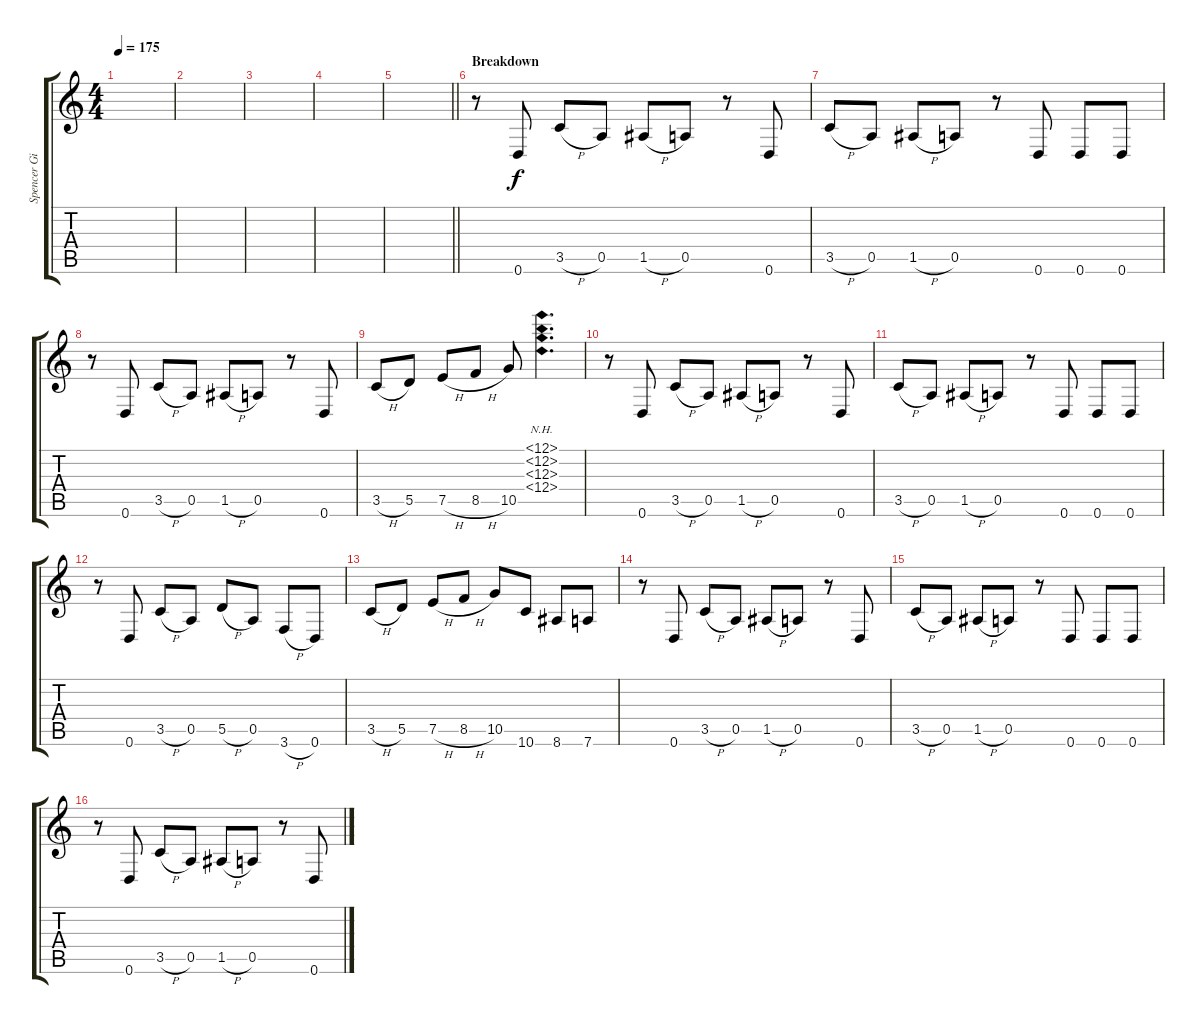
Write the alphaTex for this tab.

\track ("Spencer Gill - Doubled" "Spencer Gi") {instrument overdrivenguitar}
\staff {score tabs}
\tuning (E4 B3 G3 D3 A2 D2) {hide}
\ts (4 4)
\tempo 175
\clef g2
\ks c
|
|
|
|
\barLineRight lightlight
|
\section ("" "Breakdown")
r.8 0.6.8 3.5{h}.8 0.5.8 1.5{h}.8 0.5.8 r.8 0.6.8 |
3.5{h}.8 0.5.8 1.5{h}.8 0.5.8 r.8 0.6.8 0.6.8 0.6.8 |
r.8 0.6.8 3.5{h}.8 0.5.8 1.5{h}.8 0.5.8 r.8 0.6.8 |
3.5{h}.8 5.5.8 7.5{h}.8 8.5{h}.8 10.5.8 (12.1{nh} 12.2{nh} 12.3{nh} 12.4{nh}).4{d} |
r.8 0.6.8 3.5{h}.8 0.5.8 1.5{h}.8 0.5.8 r.8 0.6.8 |
3.5{h}.8 0.5.8 1.5{h}.8 0.5.8 r.8 0.6.8 0.6.8 0.6.8 |
r.8 0.6.8 3.5{h}.8 0.5.8 5.5{h}.8 0.5.8 3.6{h}.8 0.6.8 |
3.5{h}.8 5.5.8 7.5{h}.8 8.5{h}.8 10.5.8 10.6.8 8.6.8 7.6.8 |
r.8 0.6.8 3.5{h}.8 0.5.8 1.5{h}.8 0.5.8 r.8 0.6.8 |
3.5{h}.8 0.5.8 1.5{h}.8 0.5.8 r.8 0.6.8 0.6.8 0.6.8 |
r.8 0.6.8 3.5{h}.8 0.5.8 1.5{h}.8 0.5.8 r.8 0.6.8
